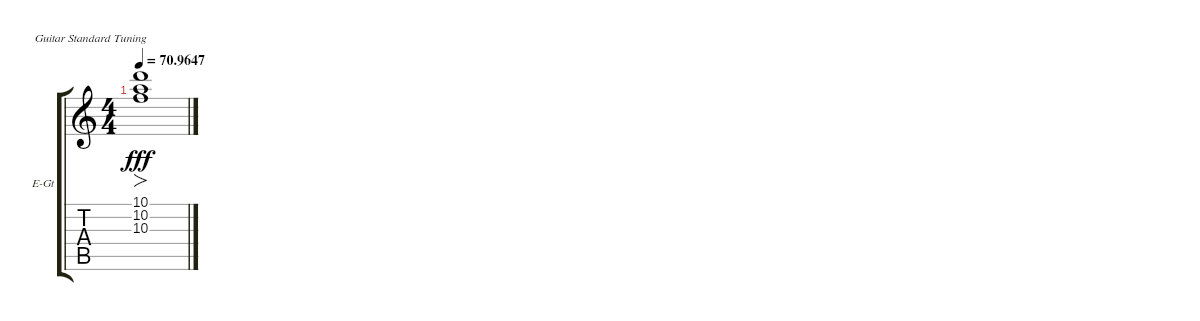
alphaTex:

\defaultSystemsLayout 4
\bracketExtendMode groupsimilarinstruments
\firstSystemTrackNameOrientation horizontal
\otherSystemsTrackNameOrientation horizontal
\track ("Cook" "E-Gt") {instrument electricguitarclean}
\staff {score tabs}
\tuning (E4 B3 G3 D3 A2 E2)
\ts (4 4)
\tempo
70.9647
\accidentals auto
\clef g2
\ottava regular
\simile none
\ks c
(10.1{t} 10.2{t} 10.3{t}).1{fo dy fff}
